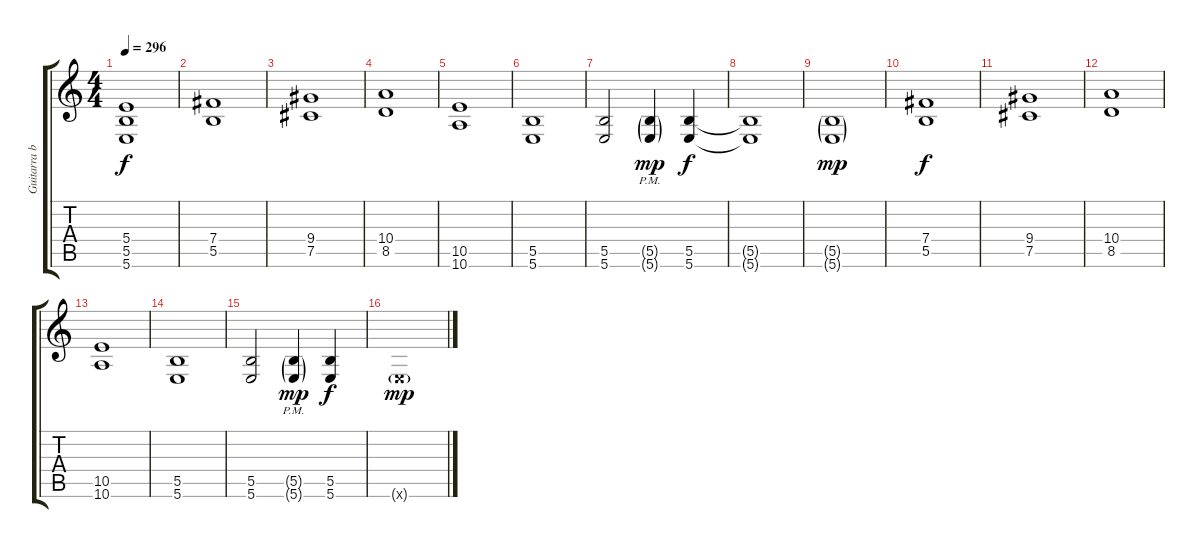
\track ("Guitarra base" "Guitarra b") {instrument distortionguitar}
\staff {score tabs}
\tuning (Db4 Ab3 E3 B2 Gb2 B1) {hide}
\ts (4 4)
\tempo 296
\clef g2
\ks c
(5.4{t} 5.5{t} 5.6{t}).1{dy f} |
(7.4 5.5).1 |
(9.4 7.5).1 |
(10.4 8.5).1 |
(10.5 10.6).1 |
(5.5 5.6).1 |
(5.5 5.6).2 (5.5{g pm} 5.6{g pm}).4{dy mp} (5.5 5.6).4{dy f} |
(5.5{t} 5.6{t}).1 |
(5.5{g} 5.6{g}).1{dy mp} |
(7.4 5.5).1{dy f} |
(9.4 7.5).1 |
(10.4 8.5).1 |
(10.5 10.6).1 |
(5.5 5.6).1 |
(5.5 5.6).2 (5.5{g pm} 5.6{g pm}).4{dy mp} (5.5 5.6).4{dy f} |
5.6{g x}.1{dy mp}
